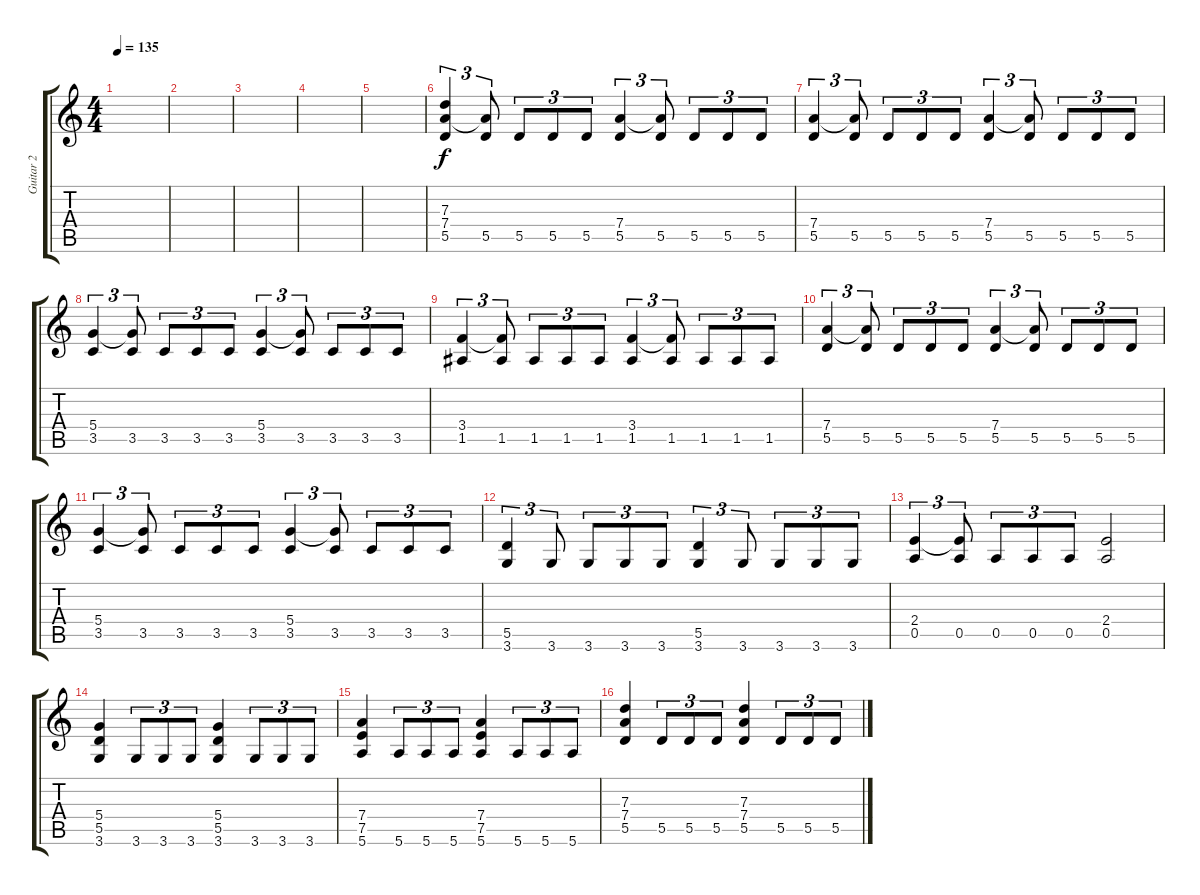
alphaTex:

\track ("Guitar 2" "Guitar 2") {instrument distortionguitar}
\staff {score tabs}
\tuning (E4 B3 G3 D3 A2 E2) {hide}
\ts (4 4)
\tempo 135
\clef g2
\ks c
|
|
|
|
|
(7.3 7.4 5.5).4{tu (3 2)} (7.4{t} 5.5).8{tu (3 2)} 5.5.8{tu (3 2)} 5.5.8{tu (3 2)} 5.5.8{tu (3 2)} (7.4 5.5).4{tu (3 2)} (7.4{t} 5.5).8{tu (3 2)} 5.5.8{tu (3 2)} 5.5.8{tu (3 2)} 5.5.8{tu (3 2)} |
(7.4 5.5).4{tu (3 2)} (7.4{t} 5.5).8{tu (3 2)} 5.5.8{tu (3 2)} 5.5.8{tu (3 2)} 5.5.8{tu (3 2)} (7.4 5.5).4{tu (3 2)} (7.4{t} 5.5).8{tu (3 2)} 5.5.8{tu (3 2)} 5.5.8{tu (3 2)} 5.5.8{tu (3 2)} |
(5.4 3.5).4{tu (3 2)} (5.4{t} 3.5).8{tu (3 2)} 3.5.8{tu (3 2)} 3.5.8{tu (3 2)} 3.5.8{tu (3 2)} (5.4 3.5).4{tu (3 2)} (5.4{t} 3.5).8{tu (3 2)} 3.5.8{tu (3 2)} 3.5.8{tu (3 2)} 3.5.8{tu (3 2)} |
(3.4 1.5).4{tu (3 2)} (3.4{t} 1.5).8{tu (3 2)} 1.5.8{tu (3 2)} 1.5.8{tu (3 2)} 1.5.8{tu (3 2)} (3.4 1.5).4{tu (3 2)} (3.4{t} 1.5).8{tu (3 2)} 1.5.8{tu (3 2)} 1.5.8{tu (3 2)} 1.5.8{tu (3 2)} |
(7.4 5.5).4{tu (3 2)} (7.4{t} 5.5).8{tu (3 2)} 5.5.8{tu (3 2)} 5.5.8{tu (3 2)} 5.5.8{tu (3 2)} (7.4 5.5).4{tu (3 2)} (7.4{t} 5.5).8{tu (3 2)} 5.5.8{tu (3 2)} 5.5.8{tu (3 2)} 5.5.8{tu (3 2)} |
(5.4 3.5).4{tu (3 2)} (5.4{t} 3.5).8{tu (3 2)} 3.5.8{tu (3 2)} 3.5.8{tu (3 2)} 3.5.8{tu (3 2)} (5.4 3.5).4{tu (3 2)} (5.4{t} 3.5).8{tu (3 2)} 3.5.8{tu (3 2)} 3.5.8{tu (3 2)} 3.5.8{tu (3 2)} |
(5.5 3.6).4{tu (3 2)} 3.6.8{tu (3 2)} 3.6.8{tu (3 2)} 3.6.8{tu (3 2)} 3.6.8{tu (3 2)} (5.5 3.6).4{tu (3 2)} 3.6.8{tu (3 2)} 3.6.8{tu (3 2)} 3.6.8{tu (3 2)} 3.6.8{tu (3 2)} |
(2.4 0.5).4{tu (3 2)} (2.4{t} 0.5).8{tu (3 2)} 0.5.8{tu (3 2)} 0.5.8{tu (3 2)} 0.5.8{tu (3 2)} (2.4 0.5).2 |
(5.4 5.5 3.6).4 3.6.8{tu (3 2)} 3.6.8{tu (3 2)} 3.6.8{tu (3 2)} (5.4 5.5 3.6).4 3.6.8{tu (3 2)} 3.6.8{tu (3 2)} 3.6.8{tu (3 2)} |
(7.4 7.5 5.6).4 5.6.8{tu (3 2)} 5.6.8{tu (3 2)} 5.6.8{tu (3 2)} (7.4 7.5 5.6).4 5.6.8{tu (3 2)} 5.6.8{tu (3 2)} 5.6.8{tu (3 2)} |
(7.3 7.4 5.5).4 5.5.8{tu (3 2)} 5.5.8{tu (3 2)} 5.5.8{tu (3 2)} (7.3 7.4 5.5).4 5.5.8{tu (3 2)} 5.5.8{tu (3 2)} 5.5.8{tu (3 2)}
